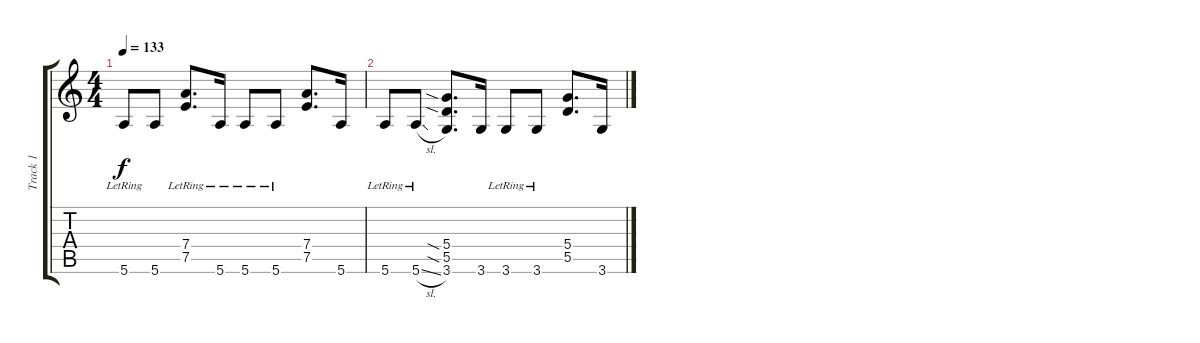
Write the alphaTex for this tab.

\track ("Track 1" "Track 1") {instrument overdrivenguitar}
\staff {score tabs}
\tuning (E4 B3 G3 D3 A2 E2) {hide}
\ts (4 4)
\tempo 133
\clef g2
\ks c
5.6{lr}.8{dy f} 5.6.8 (7.4 7.5{lr}).8{d} 5.6{lr}.16 5.6{lr}.8 5.6{lr}.8 (7.4 7.5).8{d} 5.6.16 |
5.6{lr}.8 5.6{sl lr}.8 (5.4{sia} 5.5{sia} 3.6).8{d} 3.6.16 3.6{lr}.8 3.6{lr}.8 (5.4 5.5).8{d} 3.6.16
